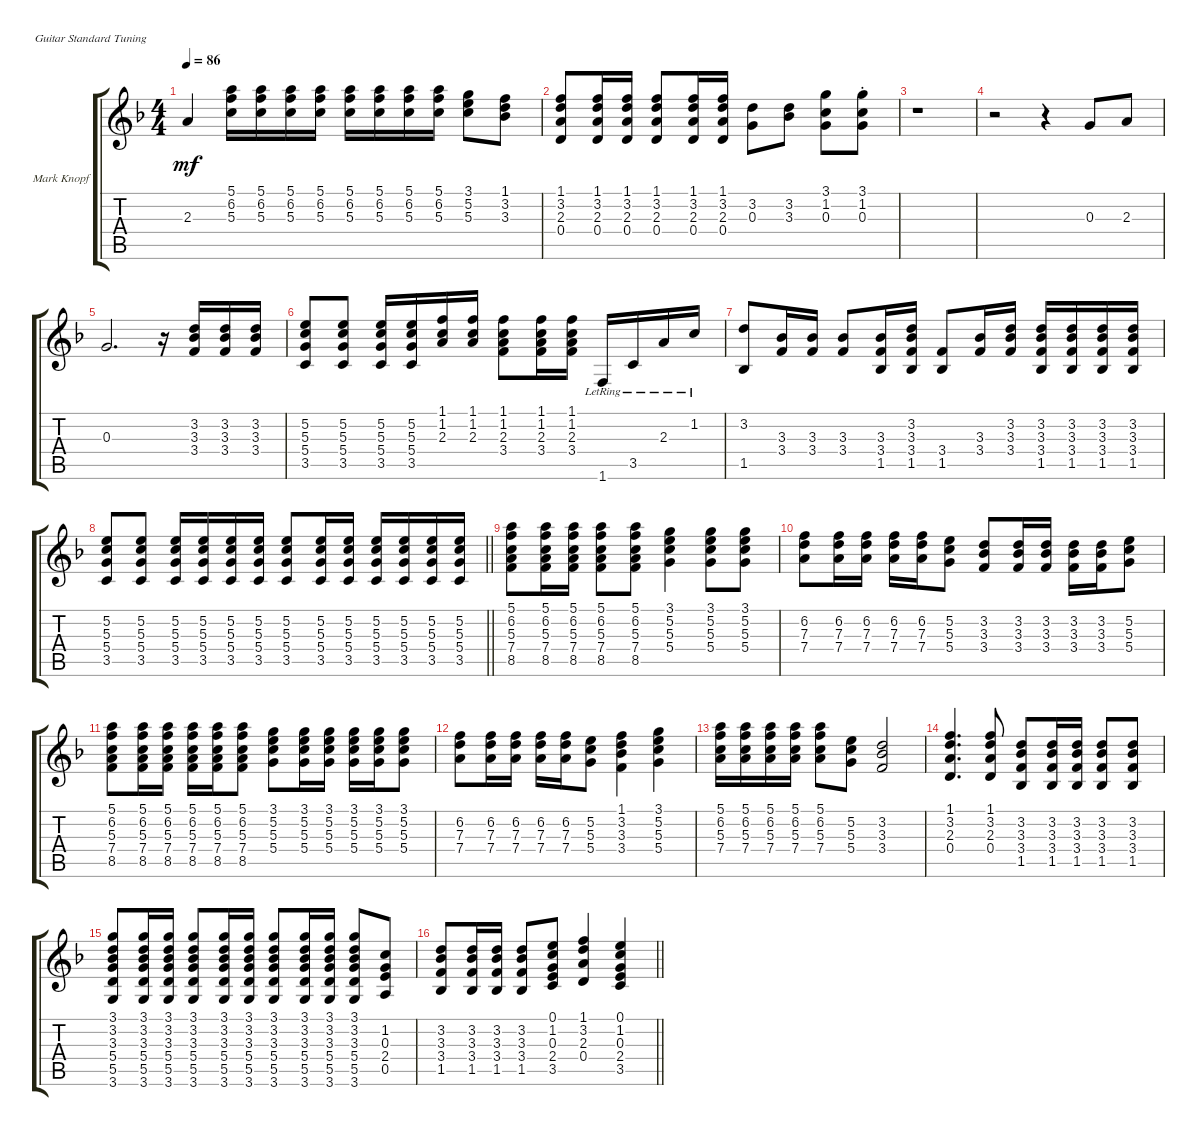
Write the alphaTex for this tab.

\bracketExtendMode groupsimilarinstruments
\firstSystemTrackNameOrientation horizontal
\otherSystemsTrackNameOrientation horizontal
\track ("Mark Knopfler - Gtr. 4" "Mark Knopf") {instrument electricguitarclean}
\staff {score tabs}
\tuning (E4 B3 G3 D3 A2 E2)
\ts (4 4)
\tempo 86
\clef g2
\ks f
2.3.4{dy mf} (5.1 6.2 5.3).16 (5.1 6.2 5.3).16 (5.1 6.2 5.3).16 (5.1 6.2 5.3).16 (5.1 6.2 5.3).16 (5.1 6.2 5.3).16 (5.1 6.2 5.3).16 (5.1 6.2 5.3).16 (3.1 5.2 5.3).8 (1.1 3.2 3.3).8 |
(1.1 3.2 2.3 0.4).8 (1.1 3.2 2.3 0.4).16 (1.1 3.2 2.3 0.4).16 (1.1 3.2 2.3 0.4).8 (1.1 3.2 2.3 0.4).16 (1.1 3.2 2.3 0.4).16 (3.2 0.3).8 (3.2 3.3).8 (3.1 1.2 0.3).8 (3.1{st} 1.2{st} 0.3{st}).8 |
r.1 |
r.2 r.4 0.3.8 2.3.8 |
0.3.2{d} r.16 (3.2 3.3 3.4).16 (3.2 3.3 3.4).16 (3.2 3.3 3.4).16 |
(5.2 5.3 5.4 3.5).8 (5.2 5.3 5.4 3.5).8 (5.2 5.3 5.4 3.5).16 (5.2 5.3 5.4 3.5).16 (1.1 1.2 2.3).16 (1.1 1.2 2.3).16 (1.1 1.2 2.3 3.4).8 (1.1 1.2 2.3 3.4).16 (1.1 1.2 2.3 3.4).16 1.6{lr}.16 3.5{lr}.16 2.3{lr}.16 1.2{lr}.16 |
(3.2 1.5).8 (3.3 3.4).16 (3.3 3.4).16 (3.3 3.4).8 (3.3 3.4 1.5).16 (3.2 3.3 3.4 1.5).16 (3.4 1.5).8 (3.3 3.4).16 (3.2 3.3 3.4).16 (3.2 3.3 3.4 1.5).16 (3.2 3.3 3.4 1.5).16 (3.2 3.3 3.4 1.5).16 (3.2 3.3 3.4 1.5).16 |
\barLineRight lightlight
(5.2 5.3 5.4 3.5).8 (5.2 5.3 5.4 3.5).8 (5.2 5.3 5.4 3.5).16 (5.2 5.3 5.4 3.5).16 (5.2 5.3 5.4 3.5).16 (5.2 5.3 5.4 3.5).16 (5.2 5.3 5.4 3.5).8 (5.2 5.3 5.4 3.5).16 (5.2 5.3 5.4 3.5).16 (5.2 5.3 5.4 3.5).16 (5.2 5.3 5.4 3.5).16 (5.2 5.3 5.4 3.5).16 (5.2 5.3 5.4 3.5).16 |
\section ("" "")
(5.1 6.2 5.3 7.4 8.5).8 (5.1 6.2 5.3 7.4 8.5).16 (5.1 6.2 5.3 7.4 8.5).16 (5.1 6.2 5.3 7.4 8.5).8 (5.1 6.2 5.3 7.4 8.5).8 (3.1 5.2 5.3 5.4).4 (3.1 5.2 5.3 5.4).8 (3.1 5.2 5.3 5.4).8 |
(6.2 7.3 7.4).8 (6.2 7.3 7.4).16 (6.2 7.3 7.4).16 (6.2 7.3 7.4).16 (6.2 7.3 7.4).16 (5.2 5.3 5.4).8 (3.2 3.3 3.4).8 (3.2 3.3 3.4).16 (3.2 3.3 3.4).16 (3.2 3.3 3.4).16 (3.2 3.3 3.4).16 (5.2 5.3 5.4).8 |
(5.1 6.2 5.3 7.4 8.5).8 (5.1 6.2 5.3 7.4 8.5).16 (5.1 6.2 5.3 7.4 8.5).16 (5.1 6.2 5.3 7.4 8.5).16 (5.1 6.2 5.3 7.4 8.5).16 (5.1 6.2 5.3 7.4 8.5).8 (3.1 5.2 5.3 5.4).8 (3.1 5.2 5.3 5.4).16 (3.1 5.2 5.3 5.4).16 (3.1 5.2 5.3 5.4).16 (3.1 5.2 5.3 5.4).16 (3.1 5.2 5.3 5.4).8 |
(6.2 7.3 7.4).8 (6.2 7.3 7.4).16 (6.2 7.3 7.4).16 (6.2 7.3 7.4).16 (6.2 7.3 7.4).16 (5.2 5.3 5.4).8 (1.1 3.2 3.3 3.4).4 (3.1 5.2 5.3 5.4).4 |
(5.1 6.2 5.3 7.4).16 (5.1 6.2 5.3 7.4).16 (5.1 6.2 5.3 7.4).16 (5.1 6.2 5.3 7.4).16 (5.1 6.2 5.3 7.4).8 (5.2 5.3 5.4).8 (3.2 3.3 3.4).2 |
(1.1 3.2 2.3 0.4).4{d} (1.1 3.2 2.3 0.4).8 (3.2 3.3 3.4 1.5).8 (3.2 3.3 3.4 1.5).16 (3.2 3.3 3.4 1.5).16 (3.2 3.3 3.4 1.5).8 (3.2 3.3 3.4 1.5).8 |
(3.1 3.2 3.3 5.4 5.5 3.6).8 (3.1 3.2 3.3 5.4 5.5 3.6).16 (3.1 3.2 3.3 5.4 5.5 3.6).16 (3.1 3.2 3.3 5.4 5.5 3.6).8 (3.1 3.2 3.3 5.4 5.5 3.6).16 (3.1 3.2 3.3 5.4 5.5 3.6).16 (3.1 3.2 3.3 5.4 5.5 3.6).8 (3.1 3.2 3.3 5.4 5.5 3.6).16 (3.1 3.2 3.3 5.4 5.5 3.6).16 (3.1 3.2 3.3 5.4 5.5 3.6).8 (1.2 0.3 2.4 0.5).8 |
\barLineRight lightlight
(3.2 3.3 3.4 1.5).8 (3.2 3.3 3.4 1.5).16 (3.2 3.3 3.4 1.5).16 (3.2 3.3 3.4 1.5).8 (0.1 1.2 0.3 2.4 3.5).8 (1.1 3.2 2.3 0.4).4 (0.1 1.2 0.3 2.4 3.5).4
